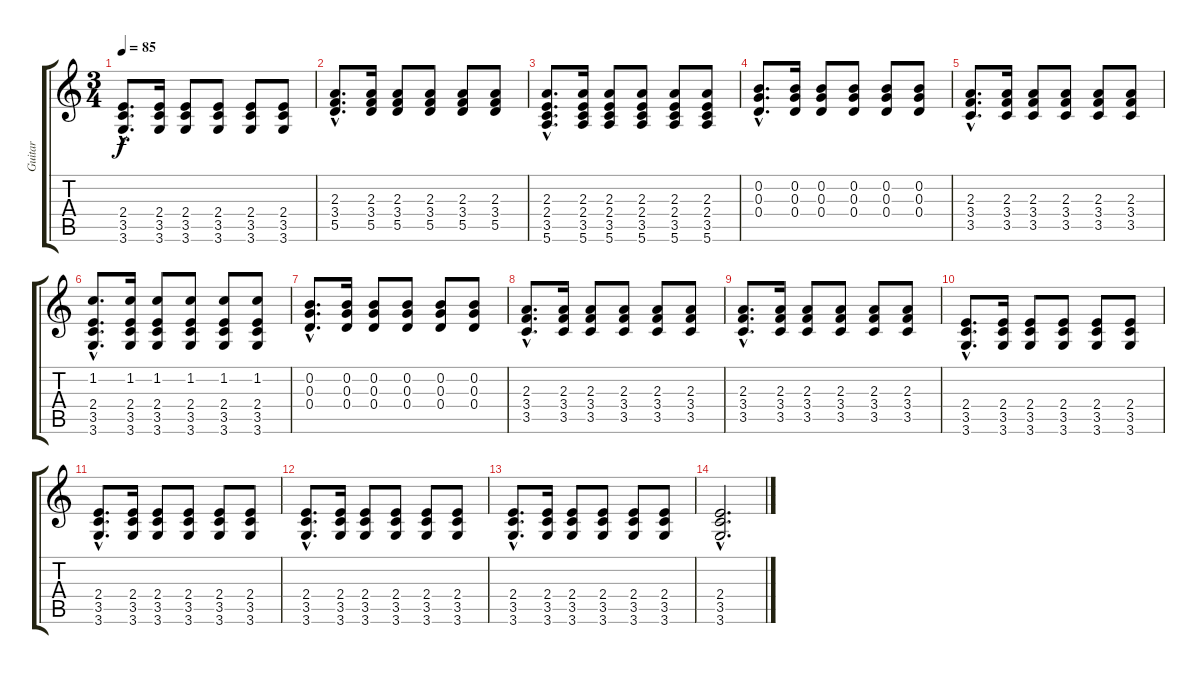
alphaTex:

\track ("Guitar" "Guitar") {instrument acousticguitarnylon}
\staff {score tabs}
\tuning (E4 B3 G3 D3 A2 E2) {hide}
\ts (3 4)
\tempo 85
\clef g2
\ks c
(2.4{hac} 3.5{hac} 3.6{hac}).8{d dy f} (2.4 3.5 3.6).16 (2.4 3.5 3.6).8 (2.4 3.5 3.6).8 (2.4 3.5 3.6).8 (2.4 3.5 3.6).8 |
(2.3{hac} 3.4{hac} 5.5{hac}).8{d} (2.3 3.4 5.5).16 (2.3 3.4 5.5).8 (2.3 3.4 5.5).8 (2.3 3.4 5.5).8 (2.3 3.4 5.5).8 |
(2.3{hac} 2.4{hac} 3.5{hac} 5.6{hac}).8{d} (2.3 2.4 3.5 5.6).16 (2.3 2.4 3.5 5.6).8 (2.3 2.4 3.5 5.6).8 (2.3 2.4 3.5 5.6).8 (2.3 2.4 3.5 5.6).8 |
(0.2{hac} 0.3{hac} 0.4{hac}).8{d} (0.2 0.3 0.4).16 (0.2 0.3 0.4).8 (0.2 0.3 0.4).8 (0.2 0.3 0.4).8 (0.2 0.3 0.4).8 |
(2.3{hac} 3.4{hac} 3.5{hac}).8{d} (2.3 3.4 3.5).16 (2.3 3.4 3.5).8 (2.3 3.4 3.5).8 (2.3 3.4 3.5).8 (2.3 3.4 3.5).8 |
(1.2{hac} 2.4{hac} 3.5{hac} 3.6{hac}).8{d} (1.2 2.4 3.5 3.6).16 (1.2 2.4 3.5 3.6).8 (1.2 2.4 3.5 3.6).8 (1.2 2.4 3.5 3.6).8 (1.2 2.4 3.5 3.6).8 |
(0.2{hac} 0.3{hac} 0.4{hac}).8{d} (0.2 0.3 0.4).16 (0.2 0.3 0.4).8 (0.2 0.3 0.4).8 (0.2 0.3 0.4).8 (0.2 0.3 0.4).8 |
(2.3{hac} 3.4{hac} 3.5{hac}).8{d} (2.3 3.4 3.5).16 (2.3 3.4 3.5).8 (2.3 3.4 3.5).8 (2.3 3.4 3.5).8 (2.3 3.4 3.5).8 |
(2.3{hac} 3.4{hac} 3.5{hac}).8{d} (2.3 3.4 3.5).16 (2.3 3.4 3.5).8 (2.3 3.4 3.5).8 (2.3 3.4 3.5).8 (2.3 3.4 3.5).8 |
(2.4{hac} 3.5{hac} 3.6{hac}).8{d} (2.4 3.5 3.6).16 (2.4 3.5 3.6).8 (2.4 3.5 3.6).8 (2.4 3.5 3.6).8 (2.4 3.5 3.6).8 |
(2.4{hac} 3.5{hac} 3.6{hac}).8{d} (2.4 3.5 3.6).16 (2.4 3.5 3.6).8 (2.4 3.5 3.6).8 (2.4 3.5 3.6).8 (2.4 3.5 3.6).8 |
(2.4{hac} 3.5{hac} 3.6{hac}).8{d} (2.4 3.5 3.6).16 (2.4 3.5 3.6).8 (2.4 3.5 3.6).8 (2.4 3.5 3.6).8 (2.4 3.5 3.6).8 |
(2.4{hac} 3.5{hac} 3.6{hac}).8{d} (2.4 3.5 3.6).16 (2.4 3.5 3.6).8 (2.4 3.5 3.6).8 (2.4 3.5 3.6).8 (2.4 3.5 3.6).8 |
(2.4{hac} 3.5{hac} 3.6{hac}).2{d volume 0}
